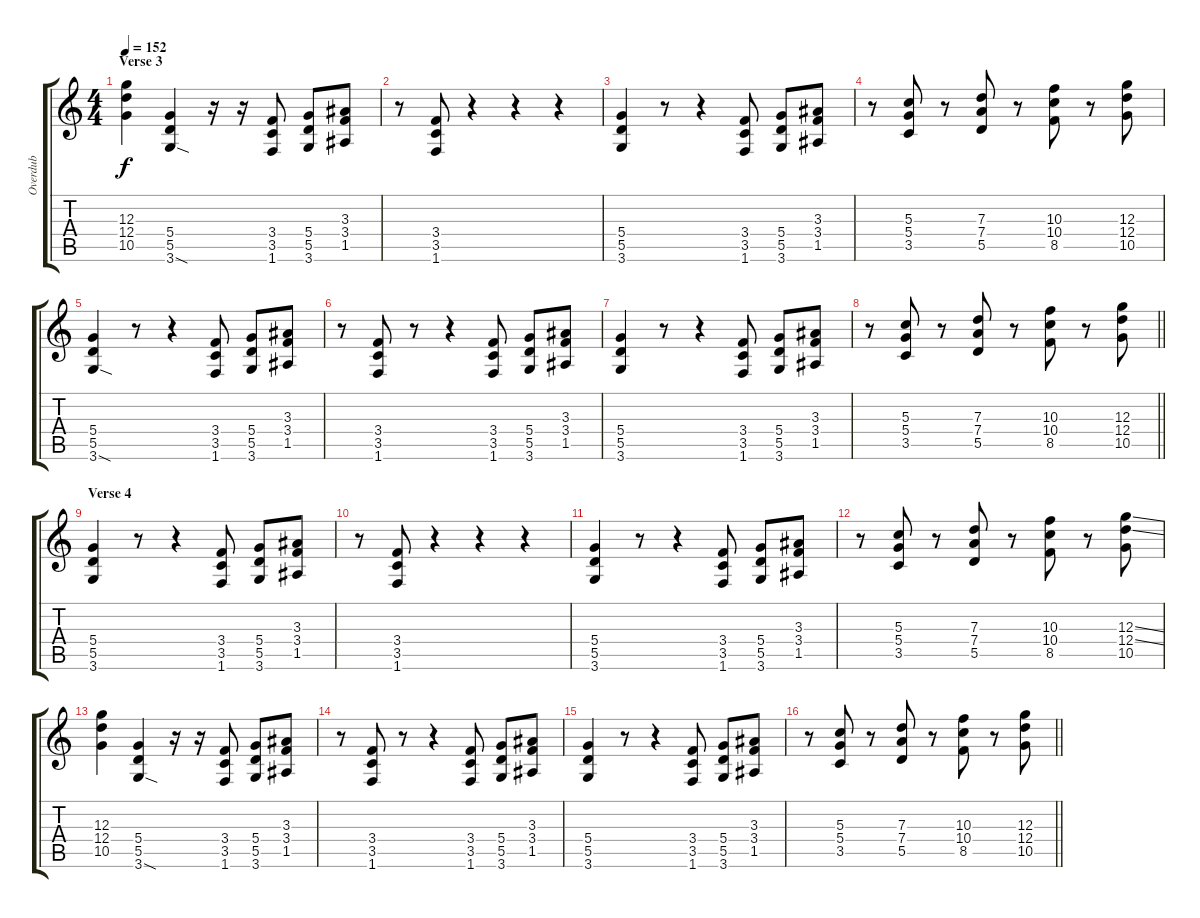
\track ("Overdub" "Overdub") {instrument overdrivenguitar}
\staff {score tabs}
\tuning (E4 B3 G3 D3 A2 E2) {hide}
\ts (4 4)
\section ("" "Verse 3")
\tempo 152
\clef g2
\ks c
(12.3 12.4 10.5).4{dy f} (5.4 5.5 3.6{sod}).4 r.16 r.16 (3.4 3.5 1.6).8 (5.4 5.5 3.6).8 (3.3 3.4 1.5).8 |
r.8 (3.4 3.5 1.6).8 r.4 r.4 r.4 |
(5.4 5.5 3.6).4 r.8 r.4 (3.4 3.5 1.6).8 (5.4 5.5 3.6).8 (3.3 3.4 1.5).8 |
r.8 (5.3 5.4 3.5).8 r.8 (7.3 7.4 5.5).8 r.8 (10.3 10.4 8.5).8 r.8 (12.3 12.4 10.5).8 |
(5.4 5.5 3.6{sod}).4 r.8 r.4 (3.4 3.5 1.6).8 (5.4 5.5 3.6).8 (3.3 3.4 1.5).8 |
r.8 (3.4 3.5 1.6).8 r.8 r.4 (3.4 3.5 1.6).8 (5.4 5.5 3.6).8 (3.3 3.4 1.5).8 |
(5.4 5.5 3.6).4 r.8 r.4 (3.4 3.5 1.6).8 (5.4 5.5 3.6).8 (3.3 3.4 1.5).8 |
\barLineRight lightlight
r.8 (5.3 5.4 3.5).8 r.8 (7.3 7.4 5.5).8 r.8 (10.3 10.4 8.5).8 r.8 (12.3 12.4 10.5).8 |
\section ("" "Verse 4")
(5.4 5.5 3.6).4 r.8 r.4 (3.4 3.5 1.6).8 (5.4 5.5 3.6).8 (3.3 3.4 1.5).8 |
r.8 (3.4 3.5 1.6).8 r.4 r.4 r.4 |
(5.4 5.5 3.6).4 r.8 r.4 (3.4 3.5 1.6).8 (5.4 5.5 3.6).8 (3.3 3.4 1.5).8 |
r.8 (5.3 5.4 3.5).8 r.8 (7.3 7.4 5.5).8 r.8 (10.3 10.4 8.5).8 r.8 (12.3{ss} 12.4{ss} 10.5).8 |
(12.3 12.4 10.5).4 (5.4 5.5 3.6{sod}).4 r.16 r.16 (3.4 3.5 1.6).8 (5.4 5.5 3.6).8 (3.3 3.4 1.5).8 |
r.8 (3.4 3.5 1.6).8 r.8 r.4 (3.4 3.5 1.6).8 (5.4 5.5 3.6).8 (3.3 3.4 1.5).8 |
(5.4 5.5 3.6).4 r.8 r.4 (3.4 3.5 1.6).8 (5.4 5.5 3.6).8 (3.3 3.4 1.5).8 |
\barLineRight lightlight
r.8 (5.3 5.4 3.5).8 r.8 (7.3 7.4 5.5).8 r.8 (10.3 10.4 8.5).8 r.8 (12.3 12.4 10.5).8
